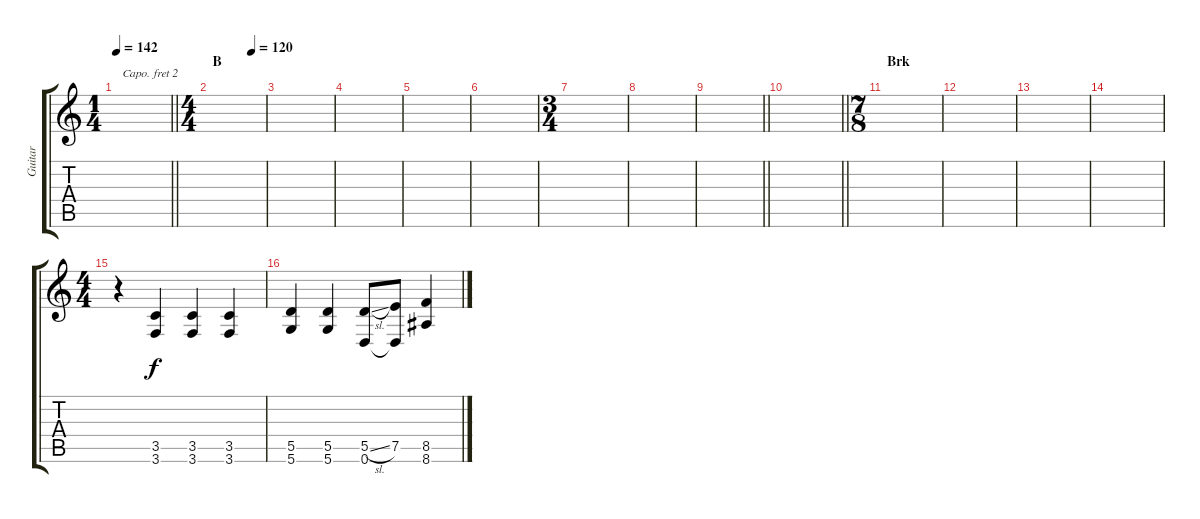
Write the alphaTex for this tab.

\track ("Guitar" "Guitar") {instrument distortionguitar}
\staff {score tabs}
\capo 2
\tuning (G4 E4 A3 D3 G2 C2) {hide}
\ts (1 4)
\tempo 142
\clef g2
\barLineRight lightlight
\ks c
|
\ts (4 4)
\section ("" "B")
\tempo (120 0.75)
|
|
|
|
|
\ts (3 4)
|
|
\barLineRight lightlight
|
\barLineRight lightlight
|
\ts (7 8)
\section ("" "Brk")
|
|
|
|
\ts (4 4)
r.4 (3.5 3.6).4 (3.5 3.6).4 (3.5 3.6).4 |
(5.5 5.6).4 (5.5 5.6).4 (5.5{sl} 0.6).8 (7.5 0.6{t}).8 (8.5 8.6).4
